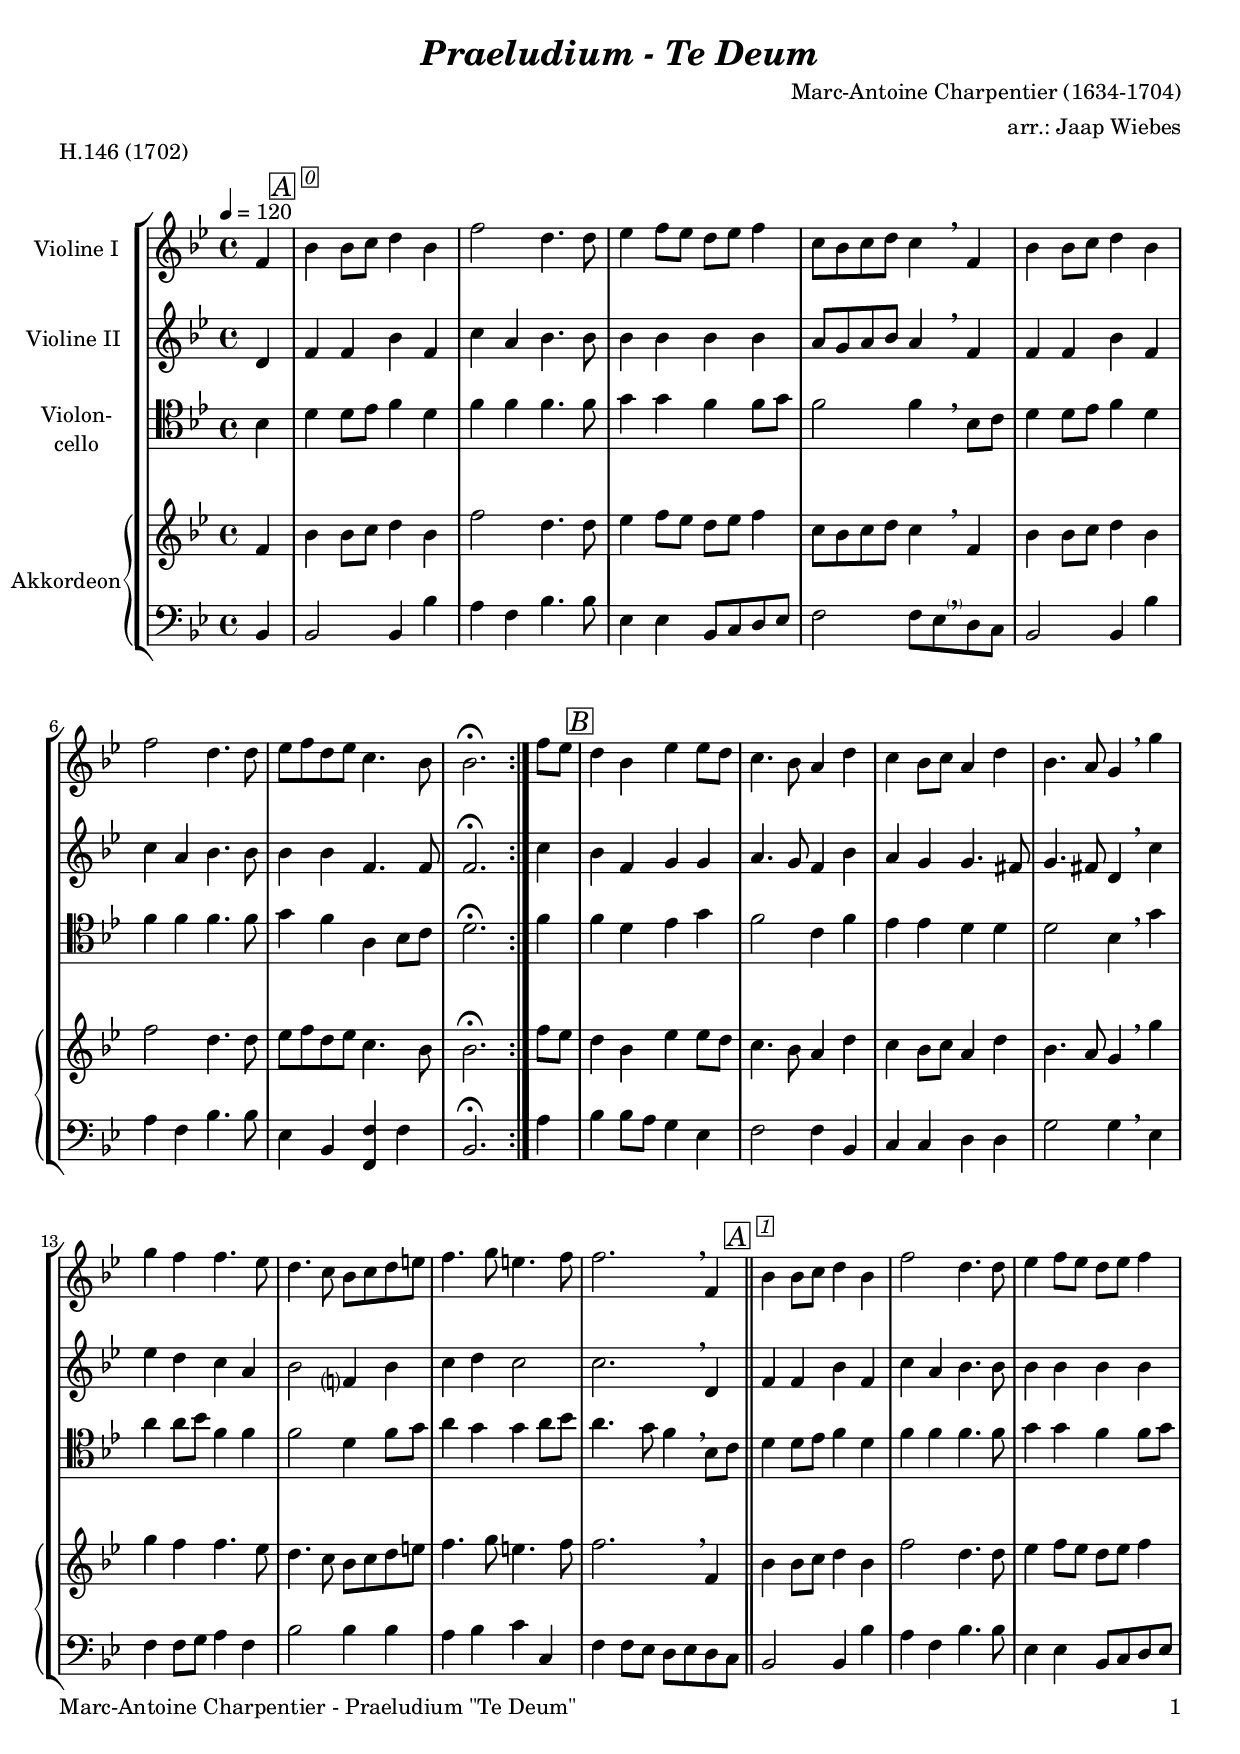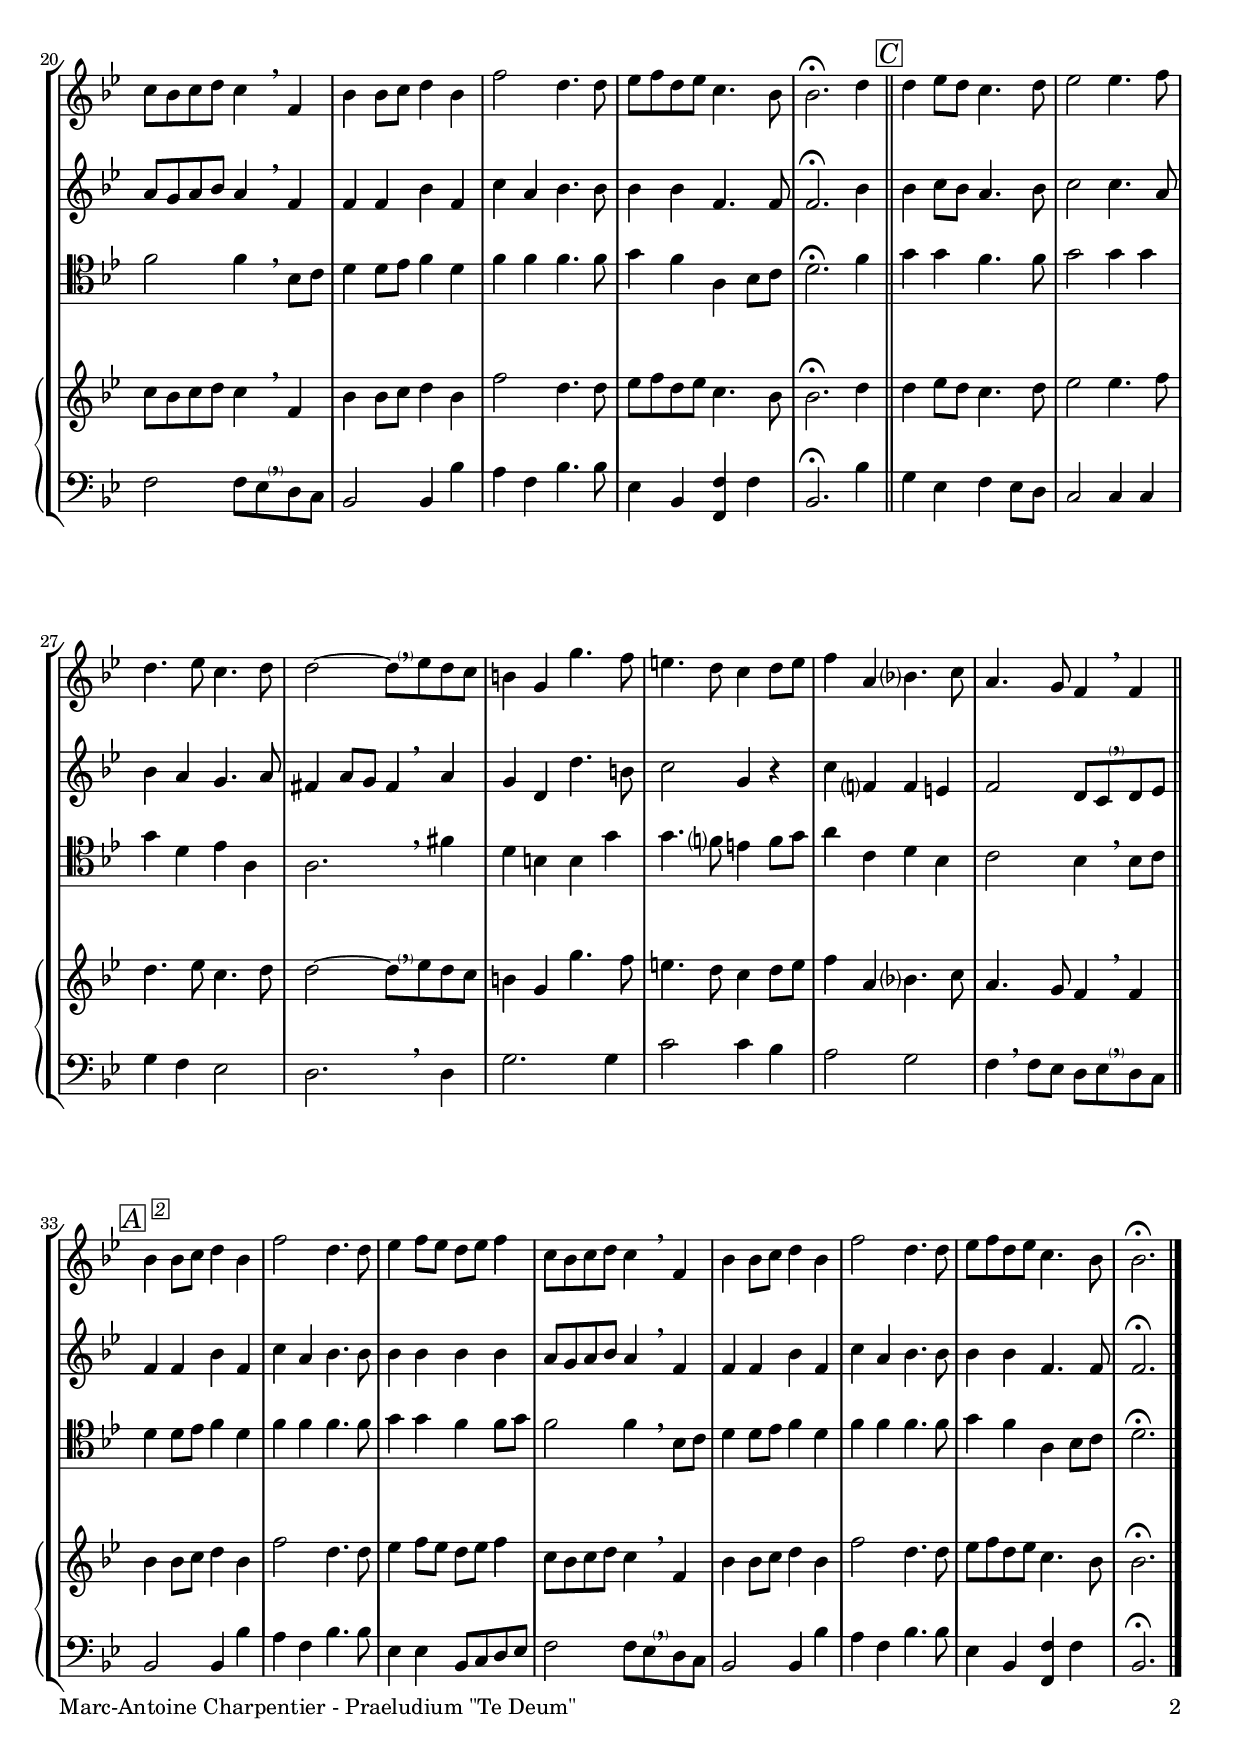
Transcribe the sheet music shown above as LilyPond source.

\version "2.24.3"
\include "deutsch.ly"

#(set-global-staff-size 19)

\header {
  title       = \markup \bold \italic "Praeludium - Te Deum"
  composer    = "Marc-Antoine Charpentier (1634-1704)"
  arranger    = "arr.: Jaap Wiebes"
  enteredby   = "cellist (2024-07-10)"
  piece       = "H.146 (1702)"
}

voiceconsts = {
  \key c \major
  \time 4/4
%  \numericTimeSignature
  \compressEmptyMeasures
% Set default beaming for all staves
%  \set Timing.beamExceptions = #'()
%  \set Timing.baseMoment     = #(ly:make-moment 1 4)
%  \set Timing.beatStructure  = #'(1 1 2)
  \tempo 4=120
}

mipz = "pizzicato strings"
mivl = "violin"
miba = "cello"
% mikl = "bright acoustic"
% mikl = "church organ"
mikl = "concertina"

boxaa = \mark \markup \box \italic { A \super 0 }
boxab = { \bar "||" \mark \markup \box \italic { A \super 1 } }
boxac = { \bar "||" \mark \markup \box \italic { A \super 2 } }
boxb  = \mark \markup \box \italic "B"
boxc  = { \bar "||" \mark \markup \box \italic "C" }

rit = \mark \markup \box \italic "rit."

va = \relative c'' {
  \voiceconsts

  \repeat volta 2 {
    \partial 4 g4 \boxaa
    c c8 d e4 c
    g'2 e4. e8
    f4 g8 f e f g4
    d8 c d e d4 \breathe g,
    c c8 d e4 c
    g'2 e4. e8

    f g e f d4. c8
    c2.\fermata
  }

  g'8 f \boxb
  e4 c f f8 e
  d4. c8 h4 e
  d c8 d h4 e
  c4. h8 a4 \breathe a'

  a g g4. f8
  e4. d8 c d e fis
  g4. a8 fis4. g8
  g2. \breathe g,4 \boxab
  
  c c8 d e4 c
  g'2 e4. e8
  f4 g8 f e f g4
  d8 c d e d4 \breathe g,
  c c8 d e4 c
  g'2 e4. e8

  f g e f d4. c8
  c2.\fermata

  e4 \boxc
  e f8 e d4. e8
  f2 f4. g8

  e4. f8 d4. e8
  e2~ e8[ \parenthesize \breathe f e d]
  cis4 a a'4. g8
  fis4. e8 d4 e8 fis
  g4 h, c?4. d8
  h4. a8 g4 \breathe g \boxac

  c c8 d e4 c
  g'2 e4. e8
  f4 g8 f e f g4
  d8 c d e d4 \breathe g,
  c c8 d e4 c
  g'2 e4. e8

  f g e f d4. c8
  \partial 2. c2.\fermata \bar "|."
}

vb = \relative c' {
  \voiceconsts

  \repeat volta 2 {
    \partial 4 e4 \boxaa
    g g c g
    d' h c4. c8
    c4 c c c
    h8 a h c h4 \breathe g
    g g c g
    d' h c4. c8

    c4 c g4. g8
    g2.\fermata
  }

  d'4 \boxb
  c g a a
  h4. a8 g4 c
  h a a4. gis8
  a4. gis8 e4 \breathe d'

  f e d h
  c2 g?4 c
  d e d2
  d2. \breathe e,4 \boxab
  
  g g c g
  d' h c4. c8
  c4 c c c
  h8 a h c h4 \breathe g
  g g c g
  d' h c4. c8

  c4 c g4. g8
  g2.\fermata

  c4 \boxc
  c d8 c h4. c8
  d2 d4. h8

  c4 h a4. h8
  gis4 h8 a gis4 \breathe h
  a e e'4. cis8
  d2 a4 r
  d g,? g fis
  g2 e8[ d \parenthesize \breathe e f] \boxac
  
  g4 g c g
  d' h c4. c8
  c4 c c c
  h8 a h c h4 \breathe g
  g g c g
  d' h c4. c8

  c4 c g4. g8
  \partial 2. g2.\fermata \bar "|."
}

vc = \relative c' {
  \voiceconsts
  \clef "tenor"
  
  \repeat volta 2 {
    \partial 4 c4 \boxaa
    e e8 f g4 e
    g g g4. g8
    a4 a g g8 a
    g2 g4 \breathe c,8 d
    e4 e8 f g4 e
    g g g4. g8

    a4 g h, c8 d
    e2.\fermata
  }

  g4 \boxb
  g e f a
  g2 d4 g
  f f e e
  e2 c4 \breathe a'

  h h8 c g4 g
  g2 e4 g8 a
  h4 a a h8 c
  h4. a8 g4 \breathe c,8 d \boxab
  
  e4 e8 f g4 e
  g g g4. g8
  a4 a g g8 a
  g2 g4 \breathe c,8 d
  e4 e8 f g4 e
  g g g4. g8

  a4 g h, c8 d
  e2.\fermata

  g4 \boxc
  a a g4. g8
  a2 a4 a

  a e f h,
  h2. \breathe gis'4
  e cis cis a'
  a4. g?8 fis4 g8 a
  h4 d, e c
  d2 c4 \breathe c8 d \boxac

  e4 e8 f g4 e
  g g g4. g8
  a4 a g g8 a
  g2 g4 \breathe c,8 d
  e4 e8 f g4 e
  g g g4. g8

  a4 g h, c8 d
  \partial 2. e2.\fermata \bar "|."
}

vd = \relative c'' {
  \voiceconsts

  \repeat volta 2 {
    \partial 4 g4 \boxaa
    c c8 d e4 c
    g'2 e4. e8
    f4 g8 f e f g4
    d8 c d e d4 \breathe g,
    c c8 d e4 c
    g'2 e4. e8

    f g e f d4. c8
    c2.\fermata
  }

  g'8 f \boxb
  e4 c f f8 e
  d4. c8 h4 e
  d c8 d h4 e
  c4. h8 a4 \breathe a'

  a g g4. f8
  e4. d8 c d e fis
  g4. a8 fis4. g8
  g2. \breathe g,4 \boxab
  
  c c8 d e4 c
  g'2 e4. e8
  f4 g8 f e f g4
  d8 c d e d4 \breathe g,
  c c8 d e4 c
  g'2 e4. e8

  f g e f d4. c8
  c2.\fermata

  e4 \boxc
  e f8 e d4. e8
  f2 f4. g8

  e4. f8 d4. e8
  e2~ e8[ \parenthesize \breathe f e d]
  cis4 a a'4. g8
  fis4. e8 d4 e8 fis
  g4 h, c?4. d8
  h4. a8 g4 \breathe g \boxac

  c c8 d e4 c
  g'2 e4. e8
  f4 g8 f e f g4
  d8 c d e d4 \breathe g,
  c c8 d e4 c
  g'2 e4. e8

  f g e f d4. c8
  \partial 2. c2.\fermata \bar "|."
}

ve = \relative c {
  \voiceconsts
  \clef "bass"

  \repeat volta 2 {
    \partial 4 c4 \boxaa
    c2 c4 c'
    h g c4. c8
    f,4 f c8 d e f
    g2 g8[ f \parenthesize \breathe e d]
    c2 c4 c'
    h g c4. c8

    f,4 c <g g'> g'
    c,2.\fermata
  }

  h'4 \boxb
  c c8 h a4 f
  g2 g4 c,
  d d e e
  a2 a4 \breathe f

  g g8 a h4 g
  c2 c4 c
  h c d d,
  g g8 f e f e d \boxab
  
  c2 c4 c'
  h g c4. c8
  f,4 f c8 d e f
  g2 g8[ f \parenthesize \breathe e d]
  c2 c4 c'
  h g c4. c8

  f,4 c <g g'> g'
  c,2.\fermata

  c'4 \boxc
  a f g f8 e
  d2 d4 d

  a' g f2
  e2. \breathe e4
  a2. a4
  d2 d4 c
  h2 a
  g4 \breathe g8 f e[ f \parenthesize \breathe e d] \boxac

  c2 c4 c'
  h g c4. c8
  f,4 f c8 d e f
  g2 g8[ f \parenthesize \breathe e d]
  c2 c4 c'
  h g c4. c8

  f,4 c <g g'> g'
  \partial 2. c,2.\fermata \bar "|."
}


music = \new StaffGroup <<
  \new Staff {
    \set Staff.midiInstrument = \mivl
    \set Staff.instrumentName = \markup \center-column { "Violine I" }
    \transpose c b, { \va }
  }

  \new Staff {
    \set Staff.midiInstrument = \mivl
    \set Staff.instrumentName = \markup \center-column { "Violine II" }
    \transpose c b, { \vb }
  }

  \new Staff {
    \set Staff.midiInstrument = \miba
    \set Staff.instrumentName = \markup \center-column { "Violon-" "cello" }
    \transpose c b, { \vc }
%    \transpose a d { \vc }
  }

  \new PianoStaff <<
    \set PianoStaff.midiInstrument = \mikl
    \set PianoStaff.instrumentName = \markup \center-column { "Akkordeon" }
    <<
      \new Staff {
	\transpose c b, { \vd }
      }
      
      %    \new Dynamics \vdy
      
      \new Staff {
	\transpose c b, { \ve }
      }
    >>  
  >>
>>

\book {
  \paper {
    print-page-number = ##t
    print-first-page-number = ##t
    ragged-last-bottom = ##f
    oddHeaderMarkup = \markup \null
    evenHeaderMarkup = \markup \null
    oddFooterMarkup = \markup {
      \fill-line {
        \if \should-print-page-number
        "Marc-Antoine Charpentier - Praeludium \"Te Deum\"" \fromproperty #'page:page-number-string
      }
    }
    evenFooterMarkup = \oddFooterMarkup
  } \score {
    \music
    \layout {}
  }

  \score {
    \unfoldRepeats \music

    \midi {
      \context {
        \Score
      }
    }
  }
}
